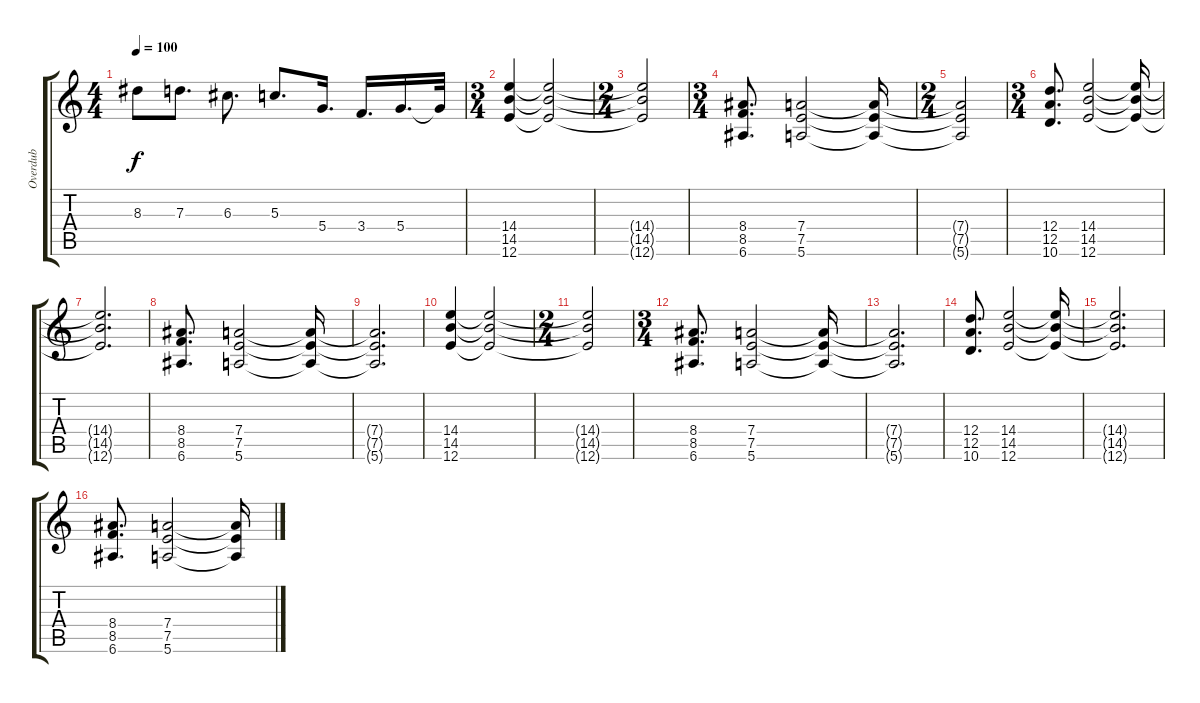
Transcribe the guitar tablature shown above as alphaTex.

\track ("Overdub" "Overdub") {instrument distortionguitar}
\staff {score tabs}
\tuning (E4 B3 G3 D3 A2 E2) {hide}
\ts (4 4)
\tempo 100
\clef g2
\ks c
8.3{t}.8{dy f} 7.3.8{d} 6.3.8{d} 5.3.8{d} 5.4.16{d} 3.4.16{d} 5.4.16{d} 5.4{t}.32 |
\ts (3 4)
(14.4 14.5 12.6).4 (14.4{t} 14.5{t} 12.6{t}).2 |
\ts (2 4)
(14.4{t} 14.5{t} 12.6{t}).2 |
\ts (3 4)
(8.4 8.5 6.6).8{d} (7.4 7.5 5.6).2 (7.4{t} 7.5{t} 5.6{t}).16 |
\ts (2 4)
(7.4{t} 7.5{t} 5.6{t}).2 |
\ts (3 4)
(12.4 12.5 10.6).8{d} (14.4 14.5 12.6).2 (14.4{t} 14.5{t} 12.6{t}).16 |
(14.4{t} 14.5{t} 12.6{t}).2{d} |
(8.4 8.5 6.6).8{d} (7.4 7.5 5.6).2 (7.4{t} 7.5{t} 5.6{t}).16 |
(7.4{t} 7.5{t} 5.6{t}).2{d} |
(14.4 14.5 12.6).4 (14.4{t} 14.5{t} 12.6{t}).2 |
\ts (2 4)
(14.4{t} 14.5{t} 12.6{t}).2 |
\ts (3 4)
(8.4 8.5 6.6).8{d} (7.4 7.5 5.6).2 (7.4{t} 7.5{t} 5.6{t}).16 |
(7.4{t} 7.5{t} 5.6{t}).2{d} |
(12.4 12.5 10.6).8{d} (14.4 14.5 12.6).2 (14.4{t} 14.5{t} 12.6{t}).16 |
(14.4{t} 14.5{t} 12.6{t}).2{d} |
(8.4 8.5 6.6).8{d} (7.4 7.5 5.6).2 (7.4{t} 7.5{t} 5.6{t}).16
